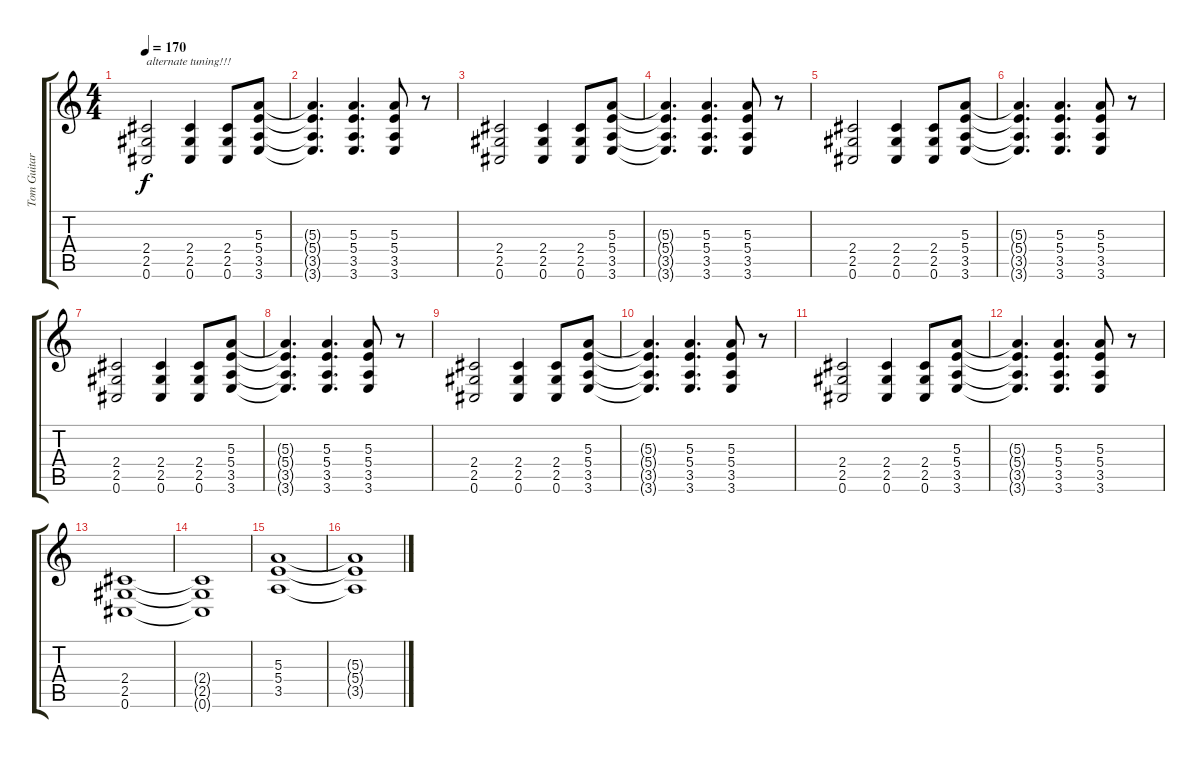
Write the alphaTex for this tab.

\track ("Tom Guitar" "Tom Guitar") {instrument distortionguitar}
\staff {score tabs}
\tuning (Db4 Ab3 E3 B2 Gb2 Db2) {hide}
\ts (4 4)
\tempo 170
\clef g2
\ks c
(2.4 2.5 0.6).2{txt "alternate tuning!!!" dy f instrument distortionguitar} (2.4 2.5 0.6).4 (2.4 2.5 0.6).8 (5.3 5.4 3.5 3.6).8 |
(5.3{t} 5.4{t} 3.5{t} 3.6{t}).4{d} (5.3 5.4 3.5 3.6).4{d} (5.3 5.4 3.5 3.6).8 r.8 |
(2.4 2.5 0.6).2 (2.4 2.5 0.6).4 (2.4 2.5 0.6).8 (5.3 5.4 3.5 3.6).8 |
(5.3{t} 5.4{t} 3.5{t} 3.6{t}).4{d} (5.3 5.4 3.5 3.6).4{d} (5.3 5.4 3.5 3.6).8 r.8 |
(2.4 2.5 0.6).2 (2.4 2.5 0.6).4 (2.4 2.5 0.6).8 (5.3 5.4 3.5 3.6).8 |
(5.3{t} 5.4{t} 3.5{t} 3.6{t}).4{d} (5.3 5.4 3.5 3.6).4{d} (5.3 5.4 3.5 3.6).8 r.8 |
(2.4 2.5 0.6).2 (2.4 2.5 0.6).4 (2.4 2.5 0.6).8 (5.3 5.4 3.5 3.6).8 |
(5.3{t} 5.4{t} 3.5{t} 3.6{t}).4{d} (5.3 5.4 3.5 3.6).4{d} (5.3 5.4 3.5 3.6).8 r.8 |
(2.4 2.5 0.6).2 (2.4 2.5 0.6).4 (2.4 2.5 0.6).8 (5.3 5.4 3.5 3.6).8 |
(5.3{t} 5.4{t} 3.5{t} 3.6{t}).4{d} (5.3 5.4 3.5 3.6).4{d} (5.3 5.4 3.5 3.6).8 r.8 |
(2.4 2.5 0.6).2 (2.4 2.5 0.6).4 (2.4 2.5 0.6).8 (5.3 5.4 3.5 3.6).8 |
(5.3{t} 5.4{t} 3.5{t} 3.6{t}).4{d} (5.3 5.4 3.5 3.6).4{d} (5.3 5.4 3.5 3.6).8 r.8 |
(2.4 2.5 0.6).1{volume 5} |
(2.4{t} 2.5{t} 0.6{t}).1 |
(5.3 5.4 3.5).1 |
(5.3{t} 5.4{t} 3.5{t}).1
